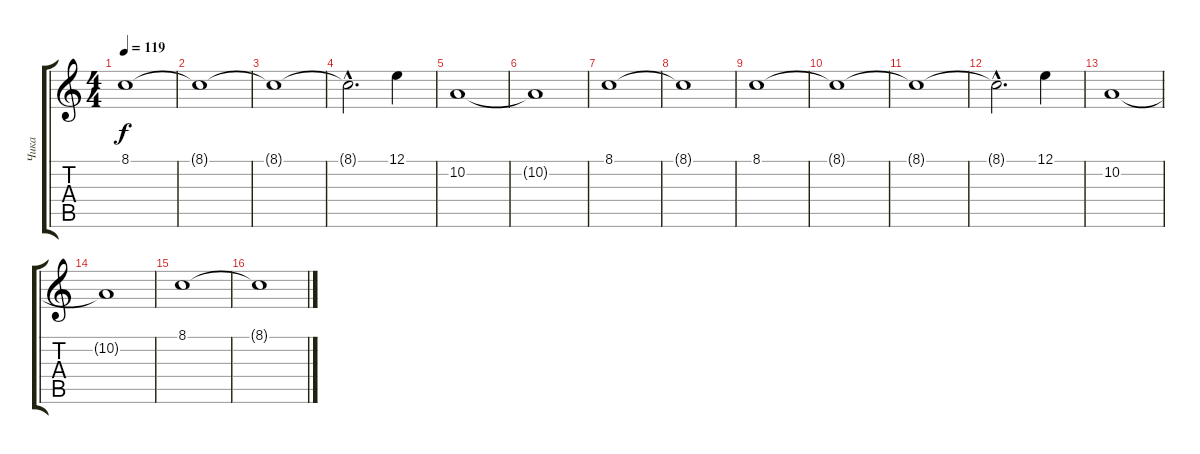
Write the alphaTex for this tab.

\track ("Чика" "Чика") {instrument synthstrings2}
\staff {score tabs}
\tuning (E4 B3 G3 D3 A2 E2) {hide}
\ts (4 4)
\tempo 119
\clef g2
\ks c
8.1.1{dy f} |
8.1{t}.1 |
8.1{t}.1 |
8.1{hac t}.2{d} 12.1.4 |
10.2.1 |
10.2{t}.1 |
8.1.1 |
8.1{t}.1 |
8.1.1 |
8.1{t}.1 |
8.1{t}.1 |
8.1{hac t}.2{d} 12.1.4 |
10.2.1 |
10.2{t}.1 |
8.1.1 |
8.1{t}.1
